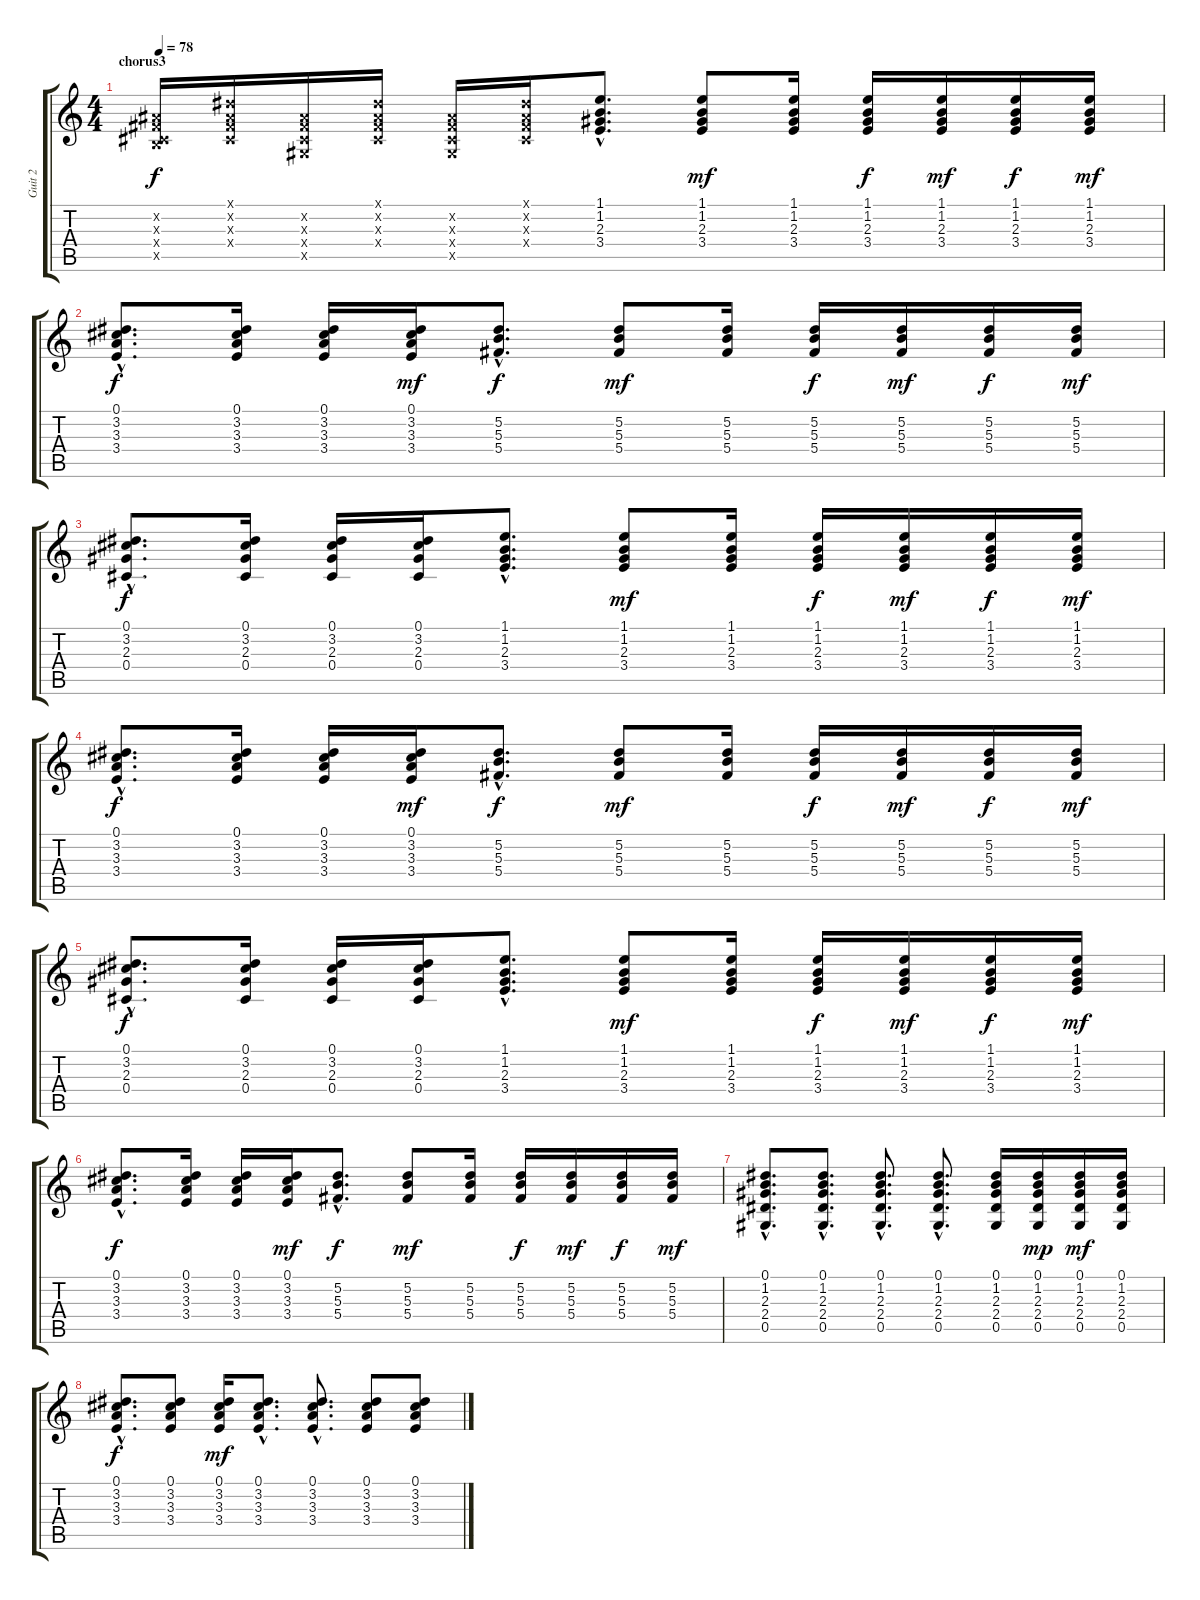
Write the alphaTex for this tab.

\track ("Guit 2" "Guit 2") {instrument acousticguitarsteel}
\staff {score tabs}
\tuning (Eb4 Bb3 Gb3 Db3 Ab2 Eb2) {hide}
\ts (4 4)
\section ("" "chorus3")
\tempo 78
\clef g2
\ks c
(0.2{x} 0.3{x} 0.4{x} 3.5{x}).16{dy f} (0.1{x} 0.2{x} 0.3{x} 0.4{x}).16 (0.2{x} 0.3{x} 0.4{x} 0.5{x}).16 (0.1{x} 0.2{x} 0.3{x} 0.4{x}).16 (0.2{x} 0.3{x} 0.4{x} 0.5{x}).16 (0.1{x} 0.2{x} 0.3{x} 0.4{x}).16 (1.1{hac} 1.2{hac} 2.3{hac} 3.4{hac}).8{d volume 9 instrument acousticguitarsteel} (1.1 1.2 2.3 3.4).8{dy mf} (1.1 1.2 2.3 3.4).16 (1.1 1.2 2.3 3.4).16{dy f} (1.1 1.2 2.3 3.4).16{dy mf} (1.1 1.2 2.3 3.4).16{dy f} (1.1 1.2 2.3 3.4).16{dy mf} |
(0.1{hac} 3.2{hac} 3.3{hac} 3.4{hac}).8{d dy f} (0.1 3.2 3.3 3.4).16 (0.1 3.2 3.3 3.4).16 (0.1 3.2 3.3 3.4).16{dy mf} (5.2{hac} 5.3{hac} 5.4{hac}).8{d dy f} (5.2 5.3 5.4).8{dy mf} (5.2 5.3 5.4).16 (5.2 5.3 5.4).16{dy f} (5.2 5.3 5.4).16{dy mf} (5.2 5.3 5.4).16{dy f} (5.2 5.3 5.4).16{dy mf} |
(0.1{hac} 3.2{hac} 2.3{hac} 0.4{hac}).8{d dy f} (0.1 3.2 2.3 0.4).16 (0.1 3.2 2.3 0.4).16 (0.1 3.2 2.3 0.4).16 (1.1{hac} 1.2{hac} 2.3{hac} 3.4{hac}).8{d} (1.1 1.2 2.3 3.4).8{dy mf} (1.1 1.2 2.3 3.4).16 (1.1 1.2 2.3 3.4).16{dy f} (1.1 1.2 2.3 3.4).16{dy mf} (1.1 1.2 2.3 3.4).16{dy f} (1.1 1.2 2.3 3.4).16{dy mf} |
(0.1{hac} 3.2{hac} 3.3{hac} 3.4{hac}).8{d dy f} (0.1 3.2 3.3 3.4).16 (0.1 3.2 3.3 3.4).16 (0.1 3.2 3.3 3.4).16{dy mf} (5.2{hac} 5.3{hac} 5.4{hac}).8{d dy f} (5.2 5.3 5.4).8{dy mf} (5.2 5.3 5.4).16 (5.2 5.3 5.4).16{dy f} (5.2 5.3 5.4).16{dy mf} (5.2 5.3 5.4).16{dy f} (5.2 5.3 5.4).16{dy mf} |
(0.1{hac} 3.2{hac} 2.3{hac} 0.4{hac}).8{d dy f} (0.1 3.2 2.3 0.4).16 (0.1 3.2 2.3 0.4).16 (0.1 3.2 2.3 0.4).16 (1.1{hac} 1.2{hac} 2.3{hac} 3.4{hac}).8{d} (1.1 1.2 2.3 3.4).8{dy mf} (1.1 1.2 2.3 3.4).16 (1.1 1.2 2.3 3.4).16{dy f} (1.1 1.2 2.3 3.4).16{dy mf} (1.1 1.2 2.3 3.4).16{dy f} (1.1 1.2 2.3 3.4).16{dy mf} |
(0.1{hac} 3.2{hac} 3.3{hac} 3.4{hac}).8{d dy f} (0.1 3.2 3.3 3.4).16 (0.1 3.2 3.3 3.4).16 (0.1 3.2 3.3 3.4).16{dy mf} (5.2{hac} 5.3{hac} 5.4{hac}).8{d dy f} (5.2 5.3 5.4).8{dy mf} (5.2 5.3 5.4).16 (5.2 5.3 5.4).16{dy f} (5.2 5.3 5.4).16{dy mf} (5.2 5.3 5.4).16{dy f} (5.2 5.3 5.4).16{dy mf} |
(0.1{hac} 1.2{hac} 2.3{hac} 2.4{hac} 0.5{hac}).8{d} (0.1{hac} 1.2{hac} 2.3{hac} 2.4{hac} 0.5{hac}).8{d} (0.1{hac} 1.2{hac} 2.3{hac} 2.4{hac} 0.5{hac}).8{d} (0.1{hac} 1.2{hac} 2.3{hac} 2.4{hac} 0.5{hac}).8{d} (0.1 1.2 2.3 2.4 0.5).16 (0.1 1.2 2.3 2.4 0.5).16{dy mp} (0.1 1.2 2.3 2.4 0.5).16{dy mf} (0.1 1.2 2.3 2.4 0.5).16 |
(0.1{hac} 3.2{hac} 3.3{hac} 3.4{hac}).8{d dy f} (0.1 3.2 3.3 3.4).8 (0.1 3.2 3.3 3.4).16{dy mf} (0.1{hac} 3.2{hac} 3.3{hac} 3.4{hac}).8{d} (0.1{hac} 3.2{hac} 3.3{hac} 3.4{hac}).8{d} (0.1 3.2 3.3 3.4).8 (0.1 3.2 3.3 3.4).8
